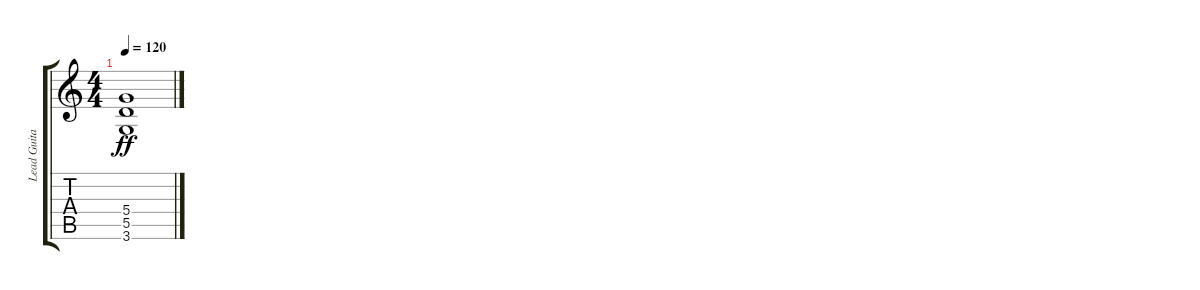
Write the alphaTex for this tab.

\track ("Lead Guitar" "Lead Guita") {instrument overdrivenguitar}
\staff {score tabs}
\tuning (E4 B3 G3 D3 A2 E2) {hide}
\ts (4 4)
\tempo 120
\clef g2
\ks c
(5.4 5.5 3.6).1{dy ff}
